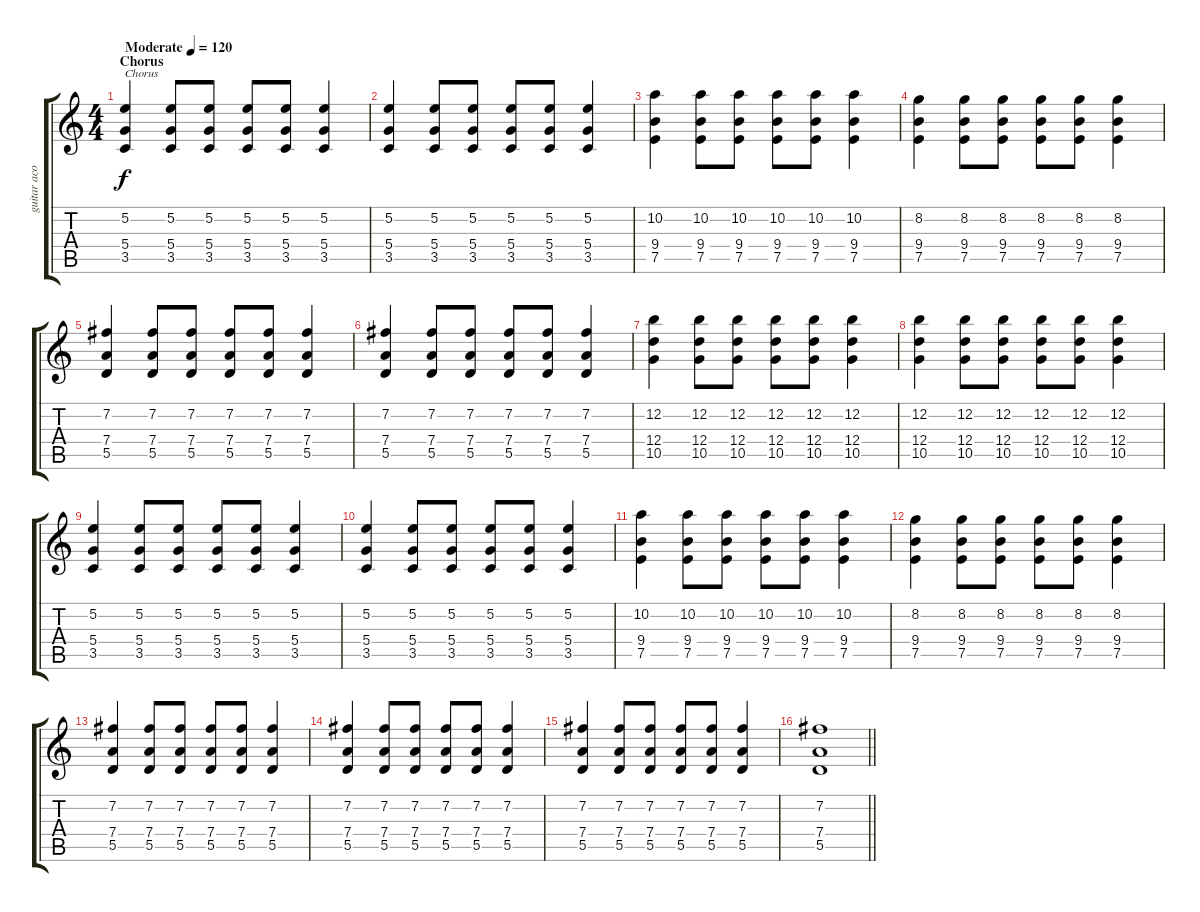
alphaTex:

\track ("guitar acoustic" "guitar aco") {instrument acousticguitarsteel}
\staff {score tabs}
\tuning (E4 B3 G3 D3 A2 E2) {hide}
\ts (4 4)
\section ("" "Chorus")
\tempo (120 "Moderate")
\clef g2
\ks c
(5.2 5.4 3.5).4{txt "Chorus" dy f instrument acousticguitarsteel} (5.2 5.4 3.5).8 (5.2 5.4 3.5).8 (5.2 5.4 3.5).8 (5.2 5.4 3.5).8 (5.2 5.4 3.5).4 |
(5.2 5.4 3.5).4 (5.2 5.4 3.5).8 (5.2 5.4 3.5).8 (5.2 5.4 3.5).8 (5.2 5.4 3.5).8 (5.2 5.4 3.5).4 |
(10.2 9.4 7.5).4 (10.2 9.4 7.5).8 (10.2 9.4 7.5).8 (10.2 9.4 7.5).8 (10.2 9.4 7.5).8 (10.2 9.4 7.5).4 |
(8.2 9.4 7.5).4 (8.2 9.4 7.5).8 (8.2 9.4 7.5).8 (8.2 9.4 7.5).8 (8.2 9.4 7.5).8 (8.2 9.4 7.5).4 |
(7.2 7.4 5.5).4 (7.2 7.4 5.5).8 (7.2 7.4 5.5).8 (7.2 7.4 5.5).8 (7.2 7.4 5.5).8 (7.2 7.4 5.5).4 |
(7.2 7.4 5.5).4 (7.2 7.4 5.5).8 (7.2 7.4 5.5).8 (7.2 7.4 5.5).8 (7.2 7.4 5.5).8 (7.2 7.4 5.5).4 |
(12.2 12.4 10.5).4 (12.2 12.4 10.5).8 (12.2 12.4 10.5).8 (12.2 12.4 10.5).8 (12.2 12.4 10.5).8 (12.2 12.4 10.5).4 |
(12.2 12.4 10.5).4 (12.2 12.4 10.5).8 (12.2 12.4 10.5).8 (12.2 12.4 10.5).8 (12.2 12.4 10.5).8 (12.2 12.4 10.5).4 |
(5.2 5.4 3.5).4 (5.2 5.4 3.5).8 (5.2 5.4 3.5).8 (5.2 5.4 3.5).8 (5.2 5.4 3.5).8 (5.2 5.4 3.5).4 |
(5.2 5.4 3.5).4 (5.2 5.4 3.5).8 (5.2 5.4 3.5).8 (5.2 5.4 3.5).8 (5.2 5.4 3.5).8 (5.2 5.4 3.5).4 |
(10.2 9.4 7.5).4 (10.2 9.4 7.5).8 (10.2 9.4 7.5).8 (10.2 9.4 7.5).8 (10.2 9.4 7.5).8 (10.2 9.4 7.5).4 |
(8.2 9.4 7.5).4 (8.2 9.4 7.5).8 (8.2 9.4 7.5).8 (8.2 9.4 7.5).8 (8.2 9.4 7.5).8 (8.2 9.4 7.5).4 |
(7.2 7.4 5.5).4 (7.2 7.4 5.5).8 (7.2 7.4 5.5).8 (7.2 7.4 5.5).8 (7.2 7.4 5.5).8 (7.2 7.4 5.5).4 |
(7.2 7.4 5.5).4 (7.2 7.4 5.5).8 (7.2 7.4 5.5).8 (7.2 7.4 5.5).8 (7.2 7.4 5.5).8 (7.2 7.4 5.5).4 |
(7.2 7.4 5.5).4 (7.2 7.4 5.5).8 (7.2 7.4 5.5).8 (7.2 7.4 5.5).8 (7.2 7.4 5.5).8 (7.2 7.4 5.5).4 |
\barLineRight lightlight
(7.2 7.4 5.5).1
